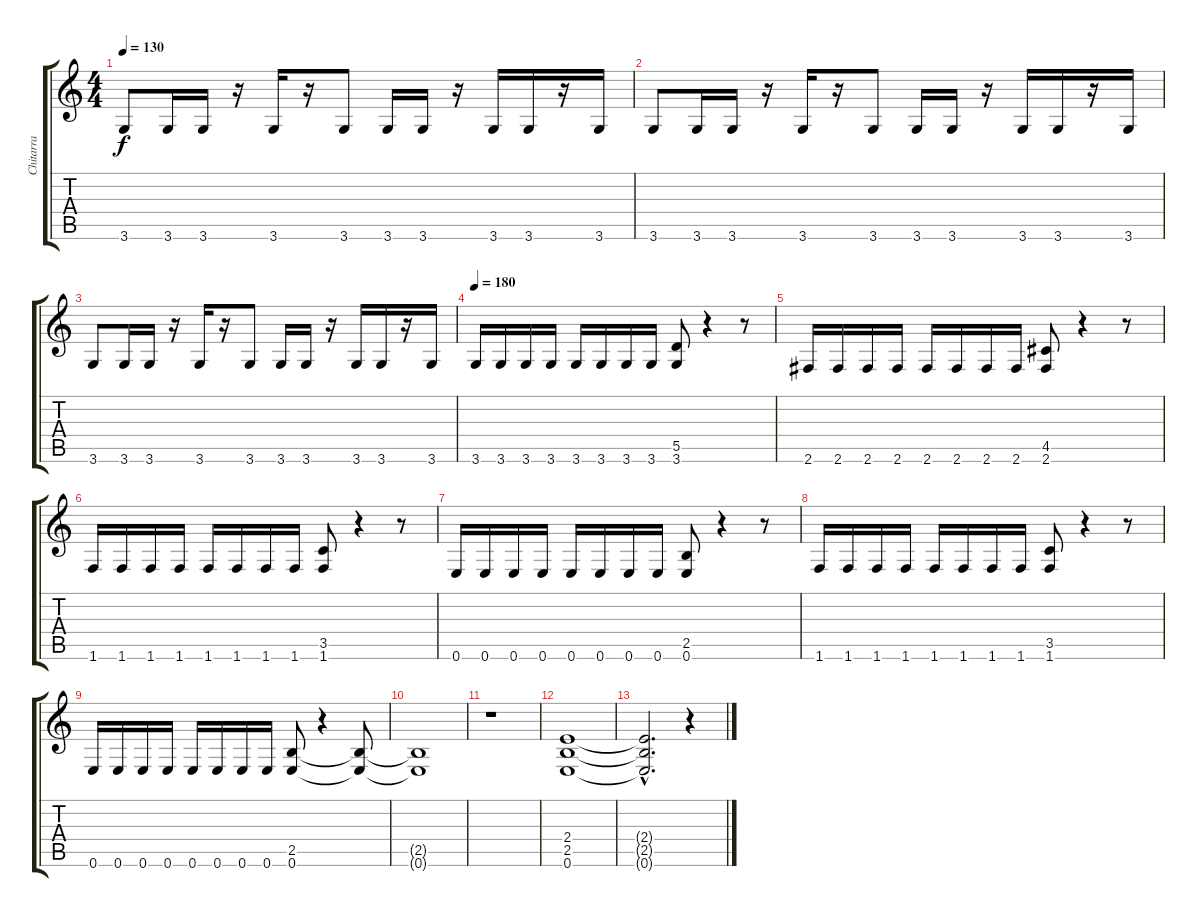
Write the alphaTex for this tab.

\track ("Chitarra" "Chitarra") {instrument distortionguitar}
\staff {score tabs}
\tuning (E4 B3 G3 D3 A2 E2) {hide}
\ts (4 4)
\tempo 130
\clef g2
\ks c
3.6.8{dy f} 3.6.16 3.6.16 r.16 3.6.16 r.16 3.6.8 3.6.16 3.6.16 r.16 3.6.16 3.6.16 r.16 3.6.16 |
3.6.8 3.6.16 3.6.16 r.16 3.6.16 r.16 3.6.8 3.6.16 3.6.16 r.16 3.6.16 3.6.16 r.16 3.6.16 |
3.6.8 3.6.16 3.6.16 r.16 3.6.16 r.16 3.6.8 3.6.16 3.6.16 r.16 3.6.16 3.6.16 r.16 3.6.16 |
\tempo 180
3.6.16 3.6.16 3.6.16 3.6.16 3.6.16 3.6.16 3.6.16 3.6.16 (5.5 3.6).8 r.4 r.8 |
2.6.16 2.6.16 2.6.16 2.6.16 2.6.16 2.6.16 2.6.16 2.6.16 (4.5 2.6).8 r.4 r.8 |
1.6.16 1.6.16 1.6.16 1.6.16 1.6.16 1.6.16 1.6.16 1.6.16 (3.5 1.6).8 r.4 r.8 |
0.6.16 0.6.16 0.6.16 0.6.16 0.6.16 0.6.16 0.6.16 0.6.16 (2.5 0.6).8 r.4 r.8 |
1.6.16 1.6.16 1.6.16 1.6.16 1.6.16 1.6.16 1.6.16 1.6.16 (3.5 1.6).8 r.4 r.8 |
0.6.16 0.6.16 0.6.16 0.6.16 0.6.16 0.6.16 0.6.16 0.6.16 (2.5 0.6).8 r.4 (2.5{t} 0.6{t}).8 |
(2.5{t} 0.6{t}).1 |
r.1 |
(2.4 2.5 0.6).1 |
(2.4{hac t} 2.5{hac t} 0.6{hac t}).2{d} r.4
